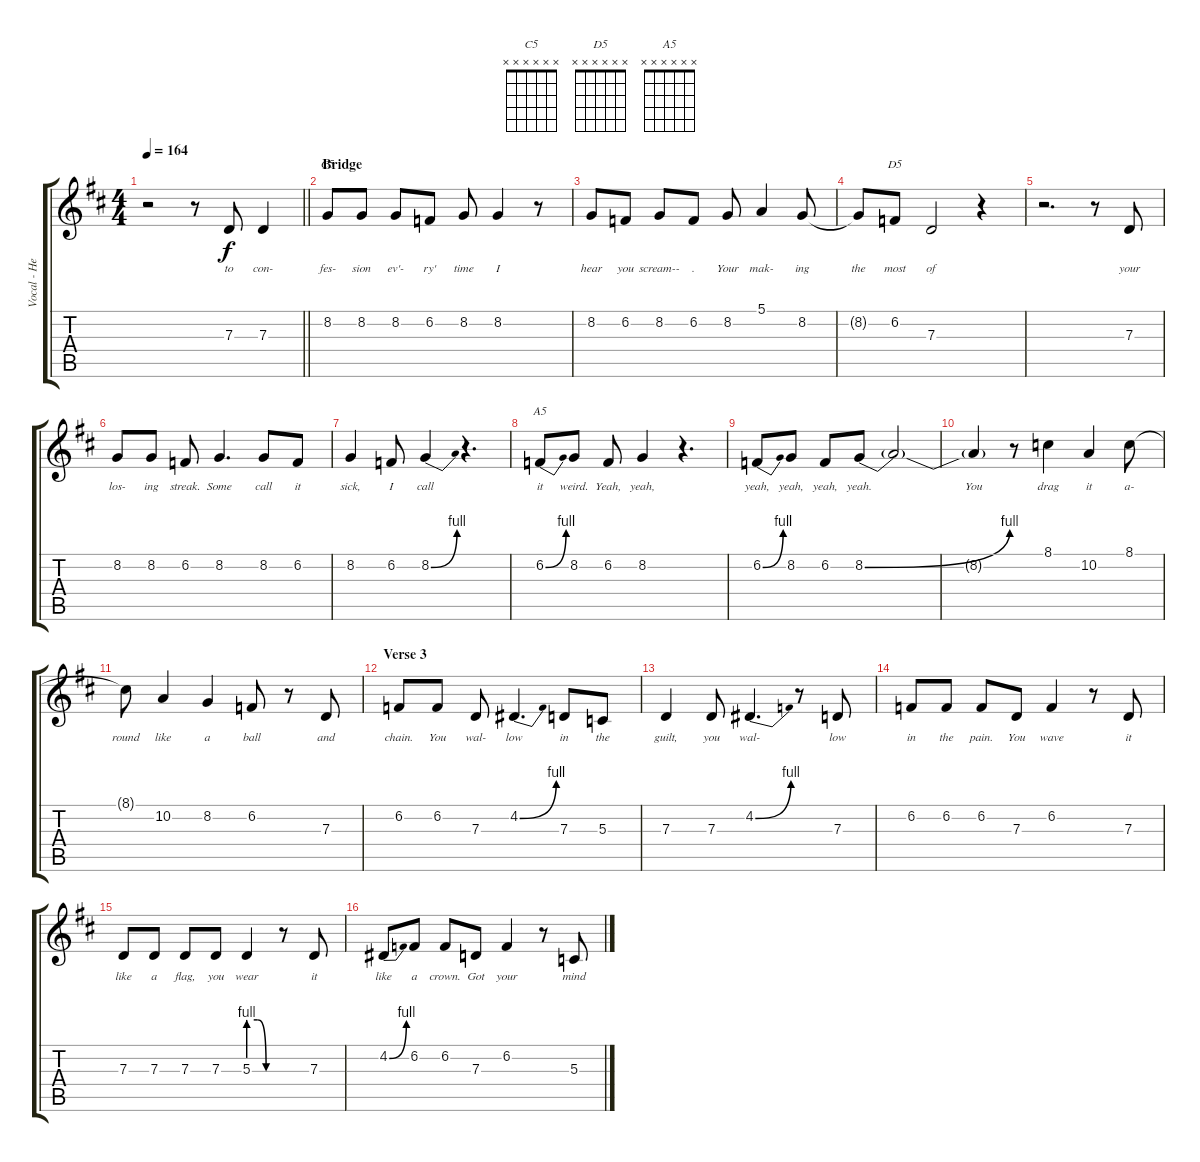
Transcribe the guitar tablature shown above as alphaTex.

\track ("Vocal - Henley + Frey + Schmit" "Vocal - He") {instrument lead2sawtooth}
\staff {score tabs}
\tuning (E4 B3 G3 D3 A2 E2) {hide}
\chord ("C5" x x x x x x)
\chord ("D5" x x x x x x)
\chord ("A5" x x x x x x)
\ts (4 4)
\tempo 164
\clef g2
\barLineRight lightlight
\ks d
r.2{dy f} r.8 7.3.8{lyrics (0 "to") lyrics (1 "") lyrics (2 "") lyrics (3 "") lyrics (4 "")} 7.3.4{lyrics (0 "con-") lyrics (1 "") lyrics (2 "") lyrics (3 "") lyrics (4 "")} |
\section ("" "Bridge")
8.2.8{ch "C5" lyrics (0 "fes-") lyrics (1 "") lyrics (2 "") lyrics (3 "") lyrics (4 "")} 8.2.8{lyrics (0 "sion") lyrics (1 "") lyrics (2 "") lyrics (3 "") lyrics (4 "")} 8.2.8{lyrics (0 "ev'-") lyrics (1 "") lyrics (2 "") lyrics (3 "") lyrics (4 "")} 6.2.8{lyrics (0 "ry'") lyrics (1 "") lyrics (2 "") lyrics (3 "") lyrics (4 "")} 8.2.8{lyrics (0 "time") lyrics (1 "") lyrics (2 "") lyrics (3 "") lyrics (4 "")} 8.2.4{lyrics (0 "I") lyrics (1 "") lyrics (2 "") lyrics (3 "") lyrics (4 "")} r.8 |
8.2.8{lyrics (0 "hear") lyrics (1 "") lyrics (2 "") lyrics (3 "") lyrics (4 "")} 6.2.8{lyrics (0 "you") lyrics (1 "") lyrics (2 "") lyrics (3 "") lyrics (4 "")} 8.2.8{lyrics (0 "scream--") lyrics (1 "") lyrics (2 "") lyrics (3 "") lyrics (4 "")} 6.2.8{lyrics (0 ".") lyrics (1 "") lyrics (2 "") lyrics (3 "") lyrics (4 "")} 8.2.8{lyrics (0 "Your") lyrics (1 "") lyrics (2 "") lyrics (3 "") lyrics (4 "")} 5.1.4{lyrics (0 "mak-") lyrics (1 "") lyrics (2 "") lyrics (3 "") lyrics (4 "")} 8.2.8{lyrics (0 "ing") lyrics (1 "") lyrics (2 "") lyrics (3 "") lyrics (4 "")} |
8.2{t}.8{lyrics (0 "the") lyrics (1 "") lyrics (2 "") lyrics (3 "") lyrics (4 "")} 6.2.8{ch "D5" lyrics (0 "most") lyrics (1 "") lyrics (2 "") lyrics (3 "") lyrics (4 "")} 7.3.2{lyrics (0 "of") lyrics (1 "") lyrics (2 "") lyrics (3 "") lyrics (4 "")} r.4 |
r.2{d} r.8 7.3.8{lyrics (0 "your") lyrics (1 "") lyrics (2 "") lyrics (3 "") lyrics (4 "")} |
8.2.8{lyrics (0 "los-") lyrics (1 "") lyrics (2 "") lyrics (3 "") lyrics (4 "")} 8.2.8{lyrics (0 "ing") lyrics (1 "") lyrics (2 "") lyrics (3 "") lyrics (4 "")} 6.2.8{lyrics (0 "streak.") lyrics (1 "") lyrics (2 "") lyrics (3 "") lyrics (4 "")} 8.2.4{d lyrics (0 "Some") lyrics (1 "") lyrics (2 "") lyrics (3 "") lyrics (4 "")} 8.2.8{lyrics (0 "call") lyrics (1 "") lyrics (2 "") lyrics (3 "") lyrics (4 "")} 6.2.8{lyrics (0 "it") lyrics (1 "") lyrics (2 "") lyrics (3 "") lyrics (4 "")} |
8.2.4{lyrics (0 "sick,") lyrics (1 "") lyrics (2 "") lyrics (3 "") lyrics (4 "")} 6.2.8{lyrics (0 "I") lyrics (1 "") lyrics (2 "") lyrics (3 "") lyrics (4 "")} 8.2{be (bend 0 0 60 4)}.4{lyrics (0 "call") lyrics (1 "") lyrics (2 "") lyrics (3 "") lyrics (4 "")} r.4{d} |
6.2{be (bend 0 0 60 4)}.8{ch "A5" lyrics (0 "it") lyrics (1 "") lyrics (2 "") lyrics (3 "") lyrics (4 "")} 8.2.8{lyrics (0 "weird.") lyrics (1 "") lyrics (2 "") lyrics (3 "") lyrics (4 "")} 6.2.8{lyrics (0 "Yeah,") lyrics (1 "") lyrics (2 "") lyrics (3 "") lyrics (4 "")} 8.2.4{lyrics (0 "yeah,") lyrics (1 "") lyrics (2 "") lyrics (3 "") lyrics (4 "")} r.4{d} |
6.2{be (bend 0 0 60 4)}.8{lyrics (0 "yeah,") lyrics (1 "") lyrics (2 "") lyrics (3 "") lyrics (4 "")} 8.2.8{lyrics (0 "yeah,") lyrics (1 "") lyrics (2 "") lyrics (3 "") lyrics (4 "")} 6.2.8{lyrics (0 "yeah,") lyrics (1 "") lyrics (2 "") lyrics (3 "") lyrics (4 "")} 8.2{be (bend 0 0 60 4)}.8{lyrics (0 "yeah.") lyrics (1 "") lyrics (2 "") lyrics (3 "") lyrics (4 "")} 8.2{t}.2{lyrics (0 "") lyrics (1 "") lyrics (2 "") lyrics (3 "") lyrics (4 "")} |
8.2{t}.4{lyrics (0 "You") lyrics (1 "") lyrics (2 "") lyrics (3 "") lyrics (4 "")} r.8 8.1.4{lyrics (0 "drag") lyrics (1 "") lyrics (2 "") lyrics (3 "") lyrics (4 "")} 10.2.4{lyrics (0 "it") lyrics (1 "") lyrics (2 "") lyrics (3 "") lyrics (4 "")} 8.1.8{lyrics (0 "a-") lyrics (1 "") lyrics (2 "") lyrics (3 "") lyrics (4 "")} |
8.1{t}.8{lyrics (0 "round") lyrics (1 "") lyrics (2 "") lyrics (3 "") lyrics (4 "")} 10.2.4{lyrics (0 "like") lyrics (1 "") lyrics (2 "") lyrics (3 "") lyrics (4 "")} 8.2.4{lyrics (0 "a") lyrics (1 "") lyrics (2 "") lyrics (3 "") lyrics (4 "")} 6.2.8{lyrics (0 "ball") lyrics (1 "") lyrics (2 "") lyrics (3 "") lyrics (4 "")} r.8 7.3.8{lyrics (0 "and") lyrics (1 "") lyrics (2 "") lyrics (3 "") lyrics (4 "")} |
\section ("" "Verse 3")
6.2.8{lyrics (0 "chain.") lyrics (1 "") lyrics (2 "") lyrics (3 "") lyrics (4 "")} 6.2.8{lyrics (0 "You") lyrics (1 "") lyrics (2 "") lyrics (3 "") lyrics (4 "")} 7.3.8{lyrics (0 "wal-") lyrics (1 "") lyrics (2 "") lyrics (3 "") lyrics (4 "")} 4.2{be (bend 0 0 60 4)}.4{d lyrics (0 "low") lyrics (1 "") lyrics (2 "") lyrics (3 "") lyrics (4 "")} 7.3.8{lyrics (0 "in") lyrics (1 "") lyrics (2 "") lyrics (3 "") lyrics (4 "")} 5.3.8{lyrics (0 "the") lyrics (1 "") lyrics (2 "") lyrics (3 "") lyrics (4 "")} |
7.3.4{lyrics (0 "guilt,") lyrics (1 "") lyrics (2 "") lyrics (3 "") lyrics (4 "")} 7.3.8{lyrics (0 "you") lyrics (1 "") lyrics (2 "") lyrics (3 "") lyrics (4 "")} 4.2{be (bend 0 0 60 4)}.4{d lyrics (0 "wal-") lyrics (1 "") lyrics (2 "") lyrics (3 "") lyrics (4 "")} r.8 7.3.8{lyrics (0 "low") lyrics (1 "") lyrics (2 "") lyrics (3 "") lyrics (4 "")} |
6.2.8{lyrics (0 "in") lyrics (1 "") lyrics (2 "") lyrics (3 "") lyrics (4 "")} 6.2.8{lyrics (0 "the") lyrics (1 "") lyrics (2 "") lyrics (3 "") lyrics (4 "")} 6.2.8{lyrics (0 "pain.") lyrics (1 "") lyrics (2 "") lyrics (3 "") lyrics (4 "")} 7.3.8{lyrics (0 "You") lyrics (1 "") lyrics (2 "") lyrics (3 "") lyrics (4 "")} 6.2.4{lyrics (0 "wave") lyrics (1 "") lyrics (2 "") lyrics (3 "") lyrics (4 "")} r.8 7.3.8{lyrics (0 "it") lyrics (1 "") lyrics (2 "") lyrics (3 "") lyrics (4 "")} |
7.3.8{lyrics (0 "like") lyrics (1 "") lyrics (2 "") lyrics (3 "") lyrics (4 "")} 7.3.8{lyrics (0 "a") lyrics (1 "") lyrics (2 "") lyrics (3 "") lyrics (4 "")} 7.3.8{lyrics (0 "flag,") lyrics (1 "") lyrics (2 "") lyrics (3 "") lyrics (4 "")} 7.3.8{lyrics (0 "you") lyrics (1 "") lyrics (2 "") lyrics (3 "") lyrics (4 "")} 5.3{be (custom 0 4 20 4 40 0 60 0)}.4{lyrics (0 "wear") lyrics (1 "") lyrics (2 "") lyrics (3 "") lyrics (4 "")} r.8 7.3.8{lyrics (0 "it") lyrics (1 "") lyrics (2 "") lyrics (3 "") lyrics (4 "")} |
4.2{be (bend 0 0 60 4)}.8{lyrics (0 "like") lyrics (1 "") lyrics (2 "") lyrics (3 "") lyrics (4 "")} 6.2.8{lyrics (0 "a") lyrics (1 "") lyrics (2 "") lyrics (3 "") lyrics (4 "")} 6.2.8{lyrics (0 "crown.") lyrics (1 "") lyrics (2 "") lyrics (3 "") lyrics (4 "")} 7.3.8{lyrics (0 "Got") lyrics (1 "") lyrics (2 "") lyrics (3 "") lyrics (4 "")} 6.2.4{lyrics (0 "your") lyrics (1 "") lyrics (2 "") lyrics (3 "") lyrics (4 "")} r.8 5.3.8{lyrics (0 "mind") lyrics (1 "") lyrics (2 "") lyrics (3 "") lyrics (4 "")}
